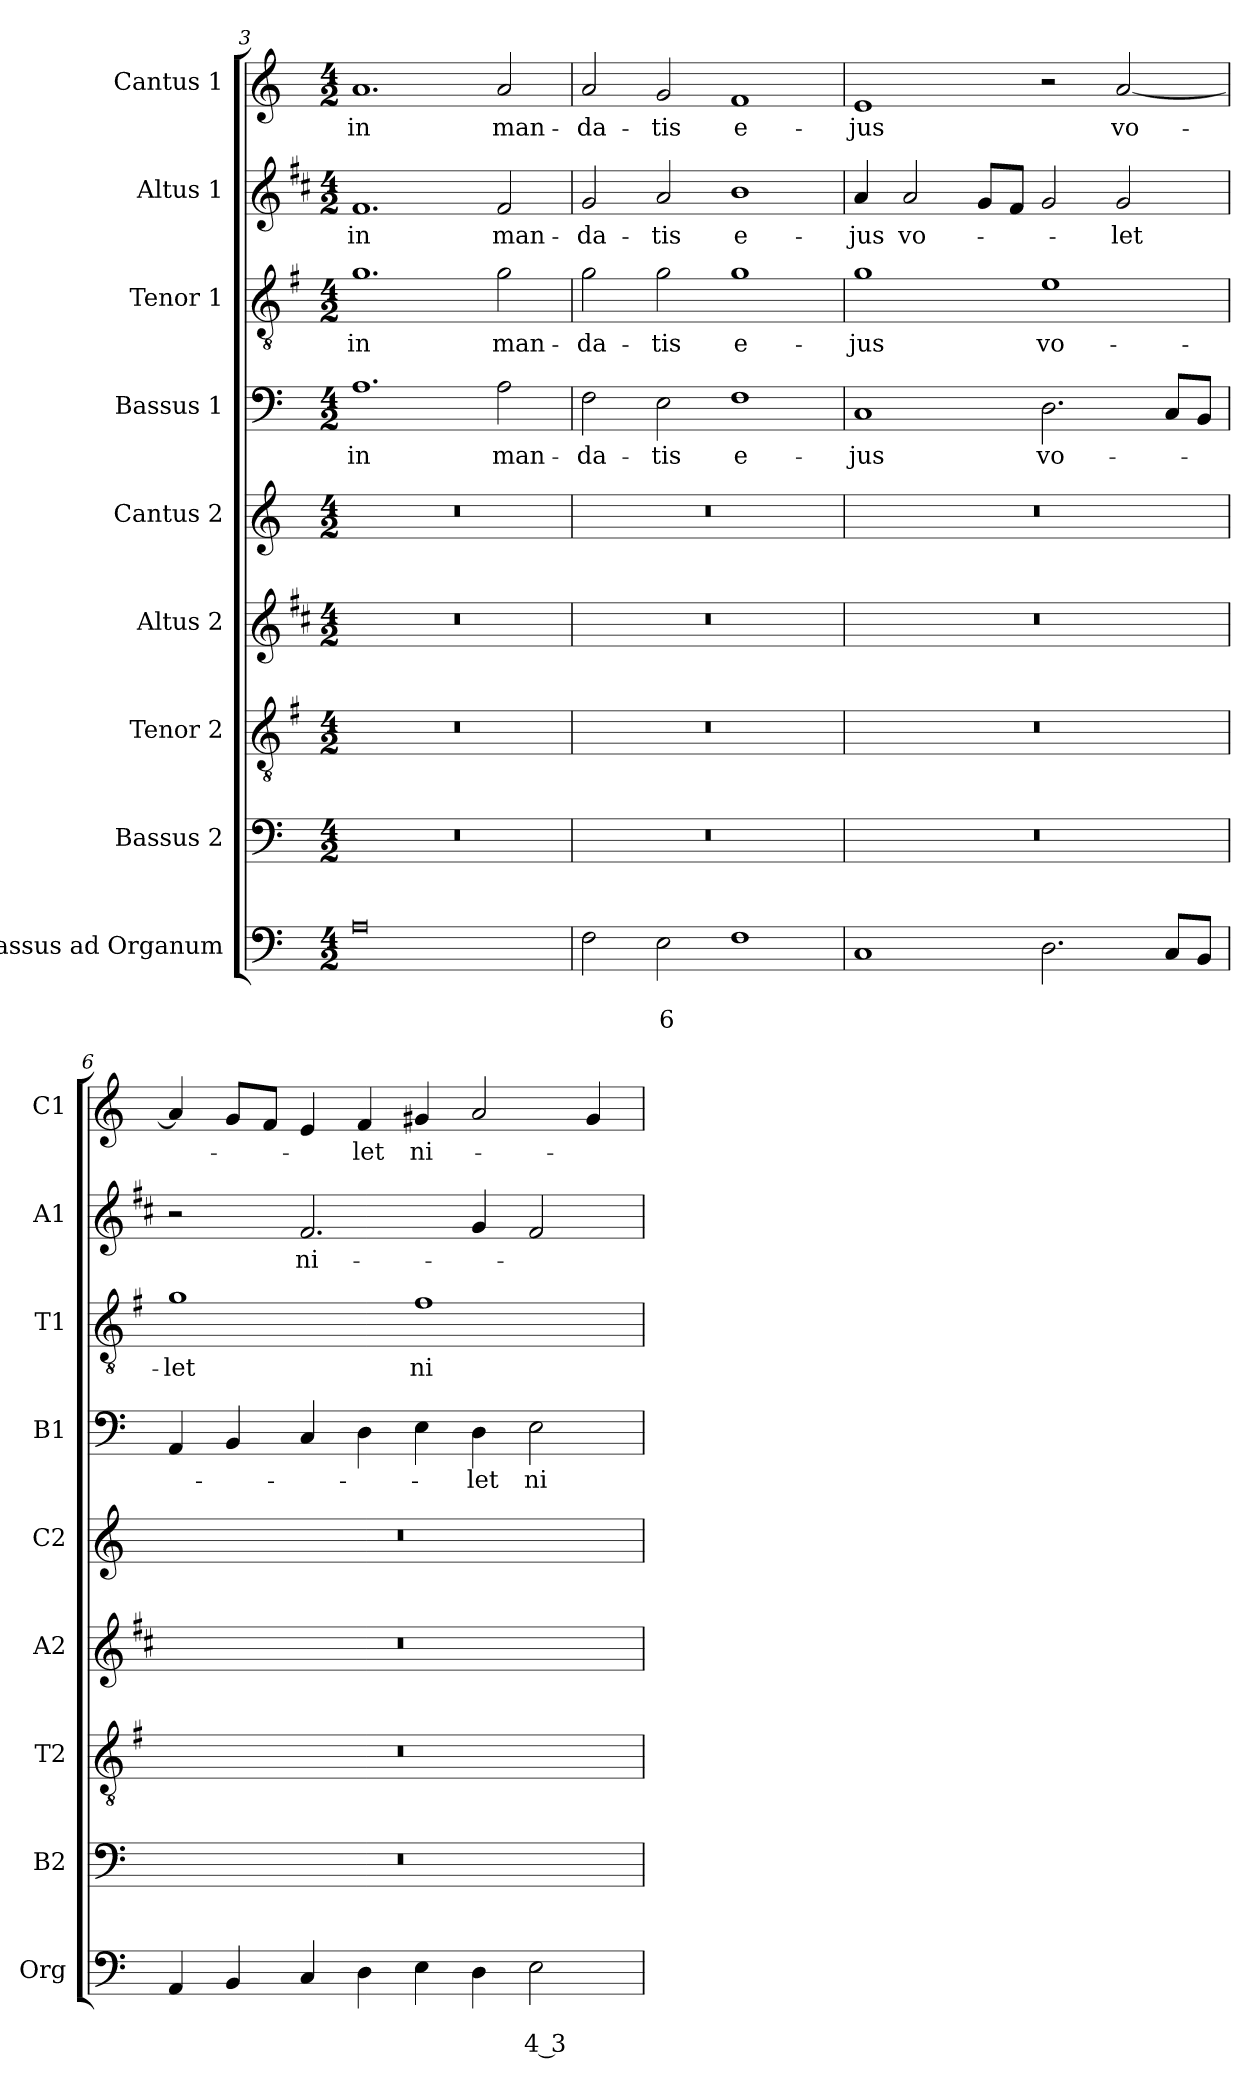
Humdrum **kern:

**kern	**text	**text	**kern	**kern	**kern	**kern	**kern	**text	**kern	**text	**kern	**text	**kern	**text
*part9	*part9	*part9	*part8	*part7	*part6	*part5	*part4	*part4	*part3	*part3	*part2	*part2	*part1	*part1
*staff9	*staff9	*staff9	*staff8	*staff7	*staff6	*staff5	*staff4	*staff4	*staff3	*staff3	*staff2	*staff2	*staff1	*staff1
*I"Bassus ad Organum	*	*	*I"Bassus 2	*I"Tenor 2	*I"Altus 2	*I"Cantus 2	*I"Bassus 1	*	*I"Tenor 1	*	*I"Altus 1	*	*I"Cantus 1	*
*I'Org	*	*	*I'B2	*I'T2	*I'A2	*I'C2	*I'B1	*	*I'T1	*	*I'A1	*	*I'C1	*
*clefF4	*	*	*clefF4	*clefGv2	*clefG2	*clefG2	*clefF4	*	*clefGv2	*	*clefG2	*	*clefG2	*
*	*	*	*	*ITrd4c7	*ITrd1c2	*	*	*	*ITrd4c7	*	*ITrd1c2	*	*	*
*k[]	*	*	*k[]	*k[]	*k[]	*k[]	*k[]	*	*k[]	*	*k[]	*	*k[]	*
*C:	*	*	*C:	*C:	*C:	*C:	*C:	*	*C:	*	*C:	*	*C:	*
*M4/2	*	*	*M4/2	*M4/2	*M4/2	*M4/2	*M4/2	*	*M4/2	*	*M4/2	*	*M4/2	*
=3	=3	=3	=3	=3	=3	=3	=3	=3	=3	=3	=3	=3	=3	=3
!	!	!	!	!	!	!	!	!LO:LY:b	!	!LO:LY:b	!	!LO:LY:b	!	!LO:LY:b
0A	.	.	0r	0r	0r	0r	1.A	in	1.c	in	1.e	in	1.a	in
!	!	!	!	!	!	!	!	!LO:LY:b	!	!LO:LY:b	!	!LO:LY:b	!	!LO:LY:b
.	.	.	.	.	.	.	2A\	man-	2c\	man-	2e/	man-	2a/	man-
=4	=4	=4	=4	=4	=4	=4	=4	=4	=4	=4	=4	=4	=4	=4
!	!	!	!	!	!	!	!	!LO:LY:b	!	!LO:LY:b	!	!LO:LY:b	!	!LO:LY:b
2F\	.	.	0r	0r	0r	0r	2F\	-da-	2c\	-da-	2f/	-da-	2a/	-da-
!	!	!LO:LY:b	!	!	!	!	!	!LO:LY:b	!	!LO:LY:b	!	!LO:LY:b	!	!LO:LY:b
2E\	.	6	.	.	.	.	2E\	-tis	2c\	-tis	2g/	-tis	2g/	-tis
!	!	!	!	!	!	!	!	!LO:LY:b	!	!LO:LY:b	!	!LO:LY:b	!	!LO:LY:b
1F	.	.	.	.	.	.	1F	e-	1c	e-	1a	e-	1f	e-
!!LO:PB:g=z
=5	=5	=5	=5	=5	=5	=5	=5	=5	=5	=5	=5	=5	=5	=5
!	!	!	!	!	!	!	!	!LO:LY:b	!	!LO:LY:b	!	!LO:LY:b	!	!LO:LY:b
1C	.	.	0r	0r	0r	0r	1C	-jus	1c	-jus	4g/	-jus	1e	-jus
!	!	!	!	!	!	!	!	!	!	!	!	!LO:LY:b	!	!
.	.	.	.	.	.	.	.	.	.	.	2g/	vo-	.	.
.	.	.	.	.	.	.	.	.	.	.	8f/L	.	.	.
.	.	.	.	.	.	.	.	.	.	.	8e/J	.	.	.
!	!	!	!	!	!	!	!	!LO:LY:b	!	!LO:LY:b	!	!	!	!
2.D\	.	.	.	.	.	.	2.D\	vo-	1A	vo-	2f/	.	2r	.
!	!	!	!	!	!	!	!	!	!	!	!	!LO:LY:b	!	!LO:LY:b
.	.	.	.	.	.	.	.	.	.	.	2f/	-let	[2a/	vo-
8C/L	.	.	.	.	.	.	8C/L	.	.	.	.	.	.	.
8BB/J	.	.	.	.	.	.	8BB/J	.	.	.	.	.	.	.
=6	=6	=6	=6	=6	=6	=6	=6	=6	=6	=6	=6	=6	=6	=6
!	!	!	!	!	!	!	!	!	!	!LO:LY:b	!	!	!	!
4AA/	.	.	0r	0r	0r	0r	4AA/	.	1c	-let	2r	.	4a/]	.
4BB/	.	.	.	.	.	.	4BB/	.	.	.	.	.	8g/L	.
.	.	.	.	.	.	.	.	.	.	.	.	.	8f/J	.
!	!	!	!	!	!	!	!	!	!	!	!	!LO:LY:b	!	!
4C/	.	.	.	.	.	.	4C/	.	.	.	2.e/	ni-	4e/	.
!	!	!	!	!	!	!	!	!	!	!	!	!	!	!LO:LY:b
4D\	.	.	.	.	.	.	4D\	.	.	.	.	.	4f/	-let
!	!	!	!	!	!	!	!	!	!	!LO:LY:b	!	!	!	!LO:LY:b
4E\	.	.	.	.	.	.	4E\	.	1B	ni-	.	.	4g#X/	ni-
!	!	!	!	!	!	!	!	!LO:LY:b	!	!	!	!	!	!
4D\	.	.	.	.	.	.	4D\	-let	.	.	4f/	.	2a/	.
!	!	!LO:LY:b	!	!	!	!	!	!LO:LY:b	!	!	!	!	!	!
2E\	.	4 3	.	.	.	.	2E\	ni-	.	.	2e/	.	.	.
.	.	.	.	.	.	.	.	.	.	.	.	.	4g#/	.
=	=	=	=	=	=	=	=	=	=	=	=	=	=	=
*-	*-	*-	*-	*-	*-	*-	*-	*-	*-	*-	*-	*-	*-	*-
